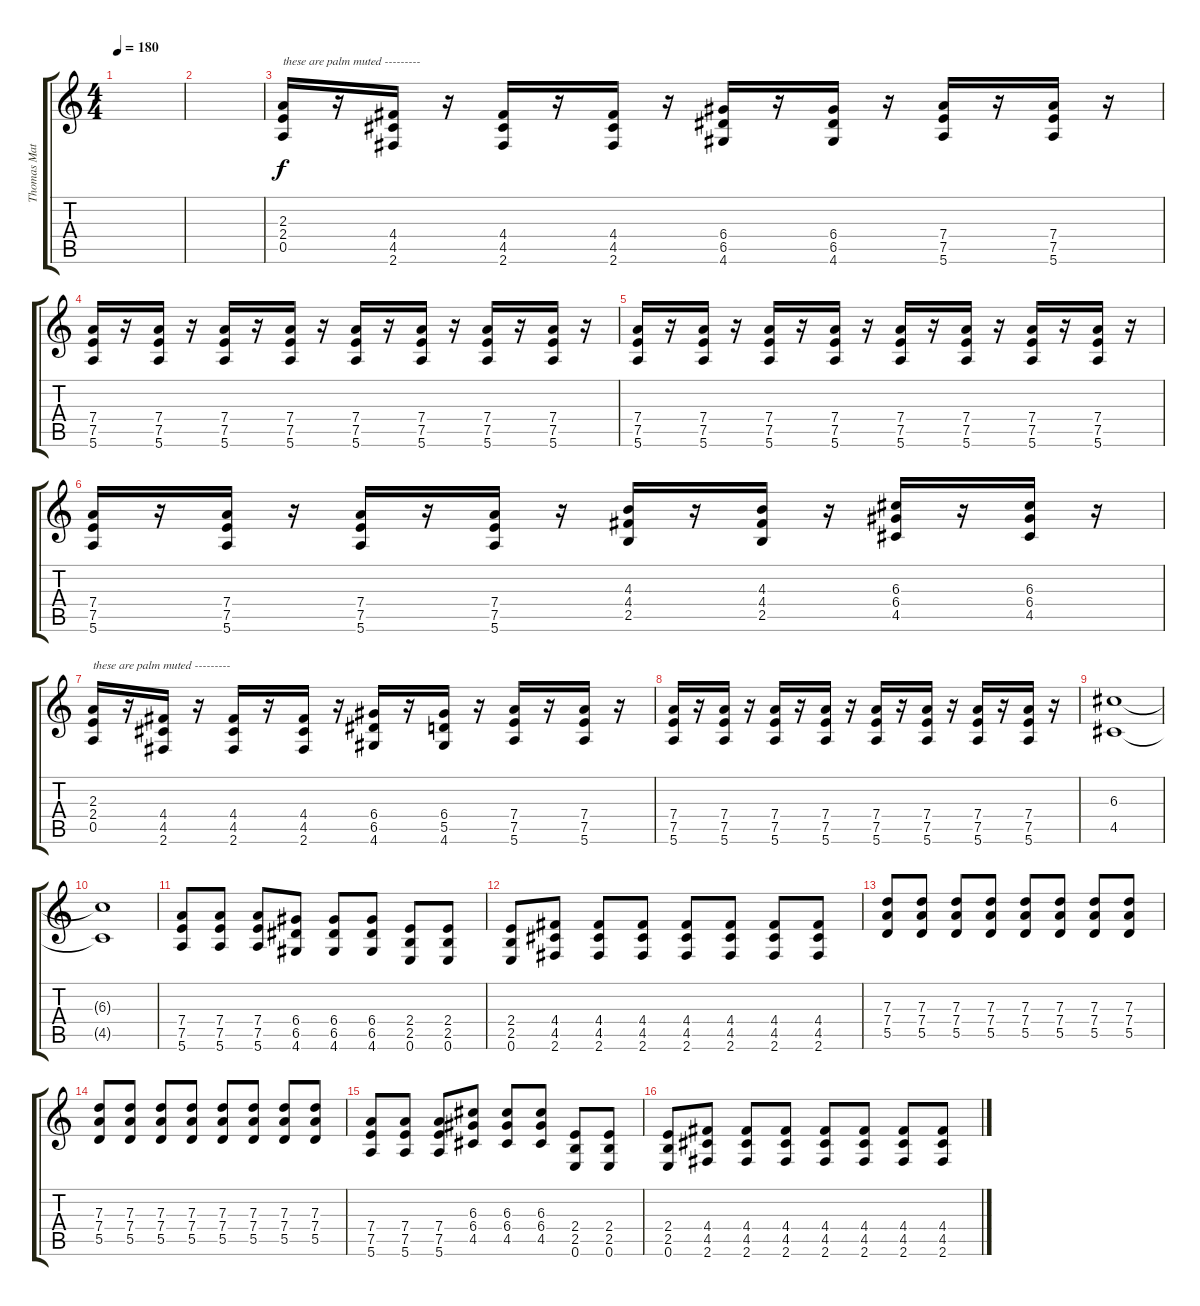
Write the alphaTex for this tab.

\track ("Thomas Matthew Delonge" "Thomas Mat") {instrument distortionguitar}
\staff {score tabs}
\tuning (E4 B3 G3 D3 A2 E2) {hide}
\ts (4 4)
\tempo 180
\clef g2
\ks c
|
|
(2.3 2.4 0.5).16{txt "these are palm muted ---------" volume 13} r.16 (4.4 4.5 2.6).16 r.16 (4.4 4.5 2.6).16 r.16 (4.4 4.5 2.6).16 r.16 (6.4 6.5 4.6).16 r.16 (6.4 6.5 4.6).16 r.16 (7.4 7.5 5.6).16 r.16 (7.4 7.5 5.6).16 r.16 |
(7.4 7.5 5.6).16 r.16 (7.4 7.5 5.6).16 r.16 (7.4 7.5 5.6).16 r.16 (7.4 7.5 5.6).16 r.16 (7.4 7.5 5.6).16 r.16 (7.4 7.5 5.6).16 r.16 (7.4 7.5 5.6).16 r.16 (7.4 7.5 5.6).16 r.16 |
(7.4 7.5 5.6).16 r.16 (7.4 7.5 5.6).16 r.16 (7.4 7.5 5.6).16 r.16 (7.4 7.5 5.6).16 r.16 (7.4 7.5 5.6).16 r.16 (7.4 7.5 5.6).16 r.16 (7.4 7.5 5.6).16 r.16 (7.4 7.5 5.6).16 r.16 |
(7.4 7.5 5.6).16 r.16 (7.4 7.5 5.6).16 r.16 (7.4 7.5 5.6).16 r.16 (7.4 7.5 5.6).16 r.16 (4.3 4.4 2.5).16 r.16 (4.3 4.4 2.5).16 r.16 (6.3 6.4 4.5).16 r.16 (6.3 6.4 4.5).16 r.16 |
(2.3 2.4 0.5).16{txt "these are palm muted ---------"} r.16 (4.4 4.5 2.6).16 r.16 (4.4 4.5 2.6).16 r.16 (4.4 4.5 2.6).16 r.16 (6.4 6.5 4.6).16 r.16 (6.4 5.5 4.6).16 r.16 (7.4 7.5 5.6).16 r.16 (7.4 7.5 5.6).16 r.16 |
(7.4 7.5 5.6).16 r.16 (7.4 7.5 5.6).16 r.16 (7.4 7.5 5.6).16 r.16 (7.4 7.5 5.6).16 r.16 (7.4 7.5 5.6).16 r.16 (7.4 7.5 5.6).16 r.16 (7.4 7.5 5.6).16 r.16 (7.4 7.5 5.6).16 r.16 |
(6.3 4.5).1 |
(6.3{t} 4.5{t}).1 |
(7.4 7.5 5.6).8 (7.4 7.5 5.6).8 (7.4 7.5 5.6).8 (6.4 6.5 4.6).8 (6.4 6.5 4.6).8 (6.4 6.5 4.6).8 (2.4 2.5 0.6).8 (2.4 2.5 0.6).8 |
(2.4 2.5 0.6).8 (4.4 4.5 2.6).8 (4.4 4.5 2.6).8 (4.4 4.5 2.6).8 (4.4 4.5 2.6).8 (4.4 4.5 2.6).8 (4.4 4.5 2.6).8 (4.4 4.5 2.6).8 |
(7.3 7.4 5.5).8 (7.3 7.4 5.5).8 (7.3 7.4 5.5).8 (7.3 7.4 5.5).8 (7.3 7.4 5.5).8 (7.3 7.4 5.5).8 (7.3 7.4 5.5).8 (7.3 7.4 5.5).8 |
(7.3 7.4 5.5).8 (7.3 7.4 5.5).8 (7.3 7.4 5.5).8 (7.3 7.4 5.5).8 (7.3 7.4 5.5).8 (7.3 7.4 5.5).8 (7.3 7.4 5.5).8 (7.3 7.4 5.5).8 |
(7.4 7.5 5.6).8 (7.4 7.5 5.6).8 (7.4 7.5 5.6).8 (6.3 6.4 4.5).8 (6.3 6.4 4.5).8 (6.3 6.4 4.5).8 (2.4 2.5 0.6).8 (2.4 2.5 0.6).8 |
(2.4 2.5 0.6).8 (4.4 4.5 2.6).8 (4.4 4.5 2.6).8 (4.4 4.5 2.6).8 (4.4 4.5 2.6).8 (4.4 4.5 2.6).8 (4.4 4.5 2.6).8 (4.4 4.5 2.6).8
